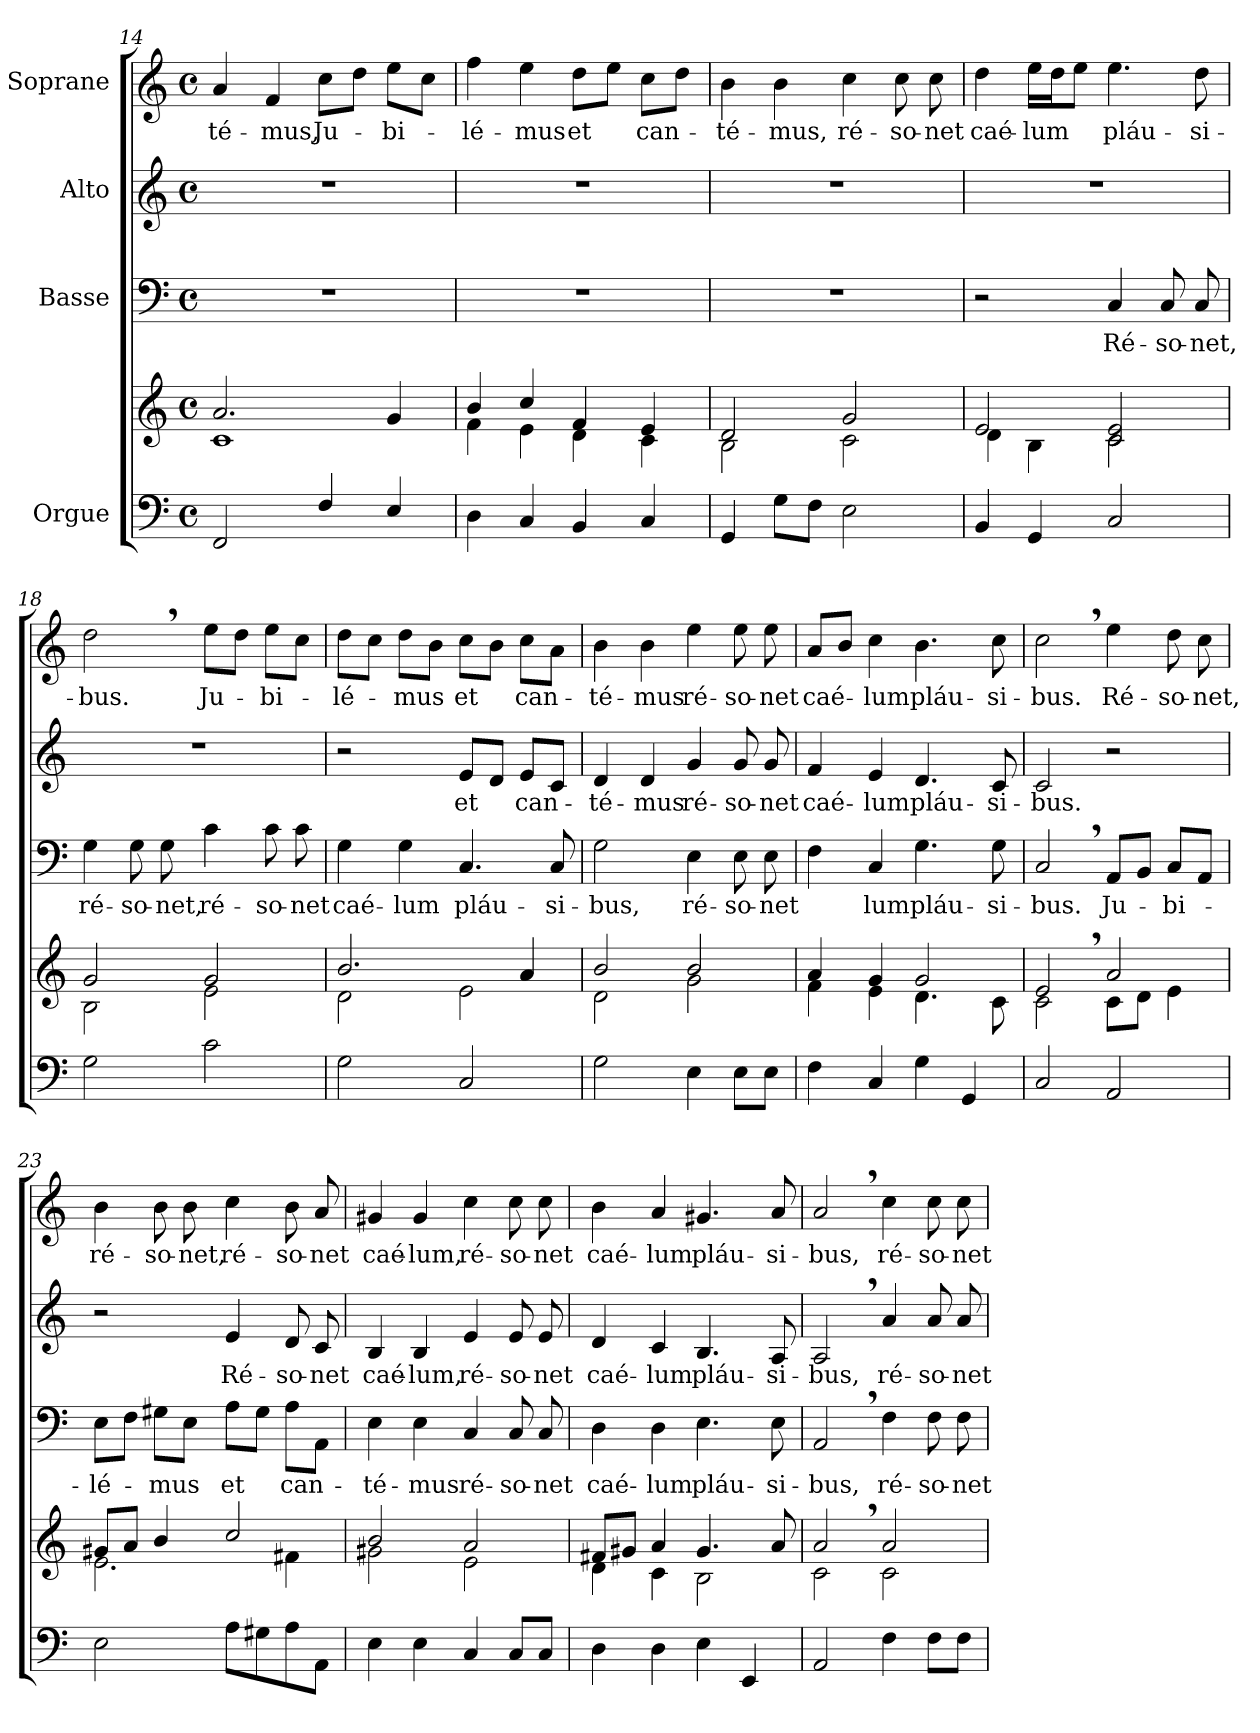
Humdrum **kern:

**kern	**kern	**kern	**text	**kern	**text	**kern	**text
*part4	*part4	*part3	*part3	*part2	*part2	*part1	*part1
*staff5	*staff4	*staff3	*staff3	*staff2	*staff2	*staff1	*staff1
*I"Orgue	*	*I"Basse	*	*I"Alto	*	*I"Soprane	*
*clefF4	*clefG2	*clefF4	*	*clefG2	*	*clefG2	*
*k[]	*k[]	*k[]	*	*k[]	*	*k[]	*
*M4/4	*M4/4	*M4/4	*	*M4/4	*	*M4/4	*
*met(c)	*met(c)	*met(c)	*	*met(c)	*	*met(c)	*
=14	=14	=14	=14	=14	=14	=14	=14
*	*^	*	*	*	*	*	*
!	!	!	!	!	!	!	!	!LO:LY:b
2FF/	2.a/	1c	1r	.	1r	.	4a/	-té-
!	!	!	!	!	!	!	!	!LO:LY:b
.	.	.	.	.	.	.	4f/	-mus,
!	!	!	!	!	!	!	!	!LO:LY:b
4F/	.	.	.	.	.	.	8cc\L	Ju-
.	.	.	.	.	.	.	8dd\J	.
!	!	!	!	!	!	!	!	!LO:LY:b
4E/	4g/	.	.	.	.	.	8ee\L	-bi-
.	.	.	.	.	.	.	8cc\J	.
=15	=15	=15	=15	=15	=15	=15	=15	=15
!	!	!	!	!	!	!	!	!LO:LY:b
4D\	4b/	4f\	1r	.	1r	.	4ff\	-lé-
!	!	!	!	!	!	!	!	!LO:LY:b
4C/	4cc/	4e\	.	.	.	.	4ee\	-mus
!	!	!	!	!	!	!	!	!LO:LY:b
4BB/	4f/	4d\	.	.	.	.	8dd\L	et
.	.	.	.	.	.	.	8ee\J	.
!	!	!	!	!	!	!	!	!LO:LY:b
4C/	4e/	4c\	.	.	.	.	8cc\L	can-
.	.	.	.	.	.	.	8dd\J	.
!!LO:PB:g=z
=16	=16	=16	=16	=16	=16	=16	=16	=16
!	!	!	!	!	!	!	!	!LO:LY:b
4GG/	2d/	2B\	1r	.	1r	.	4b\	-té-
!	!	!	!	!	!	!	!	!LO:LY:b
8G\L	.	.	.	.	.	.	4b\	-mus,
8F\J	.	.	.	.	.	.	.	.
!	!	!	!	!	!	!	!	!LO:LY:b
2E\	2g/	2c\	.	.	.	.	4cc\	ré-
!	!	!	!	!	!	!	!	!LO:LY:b
.	.	.	.	.	.	.	8cc\	-so-
!	!	!	!	!	!	!	!	!LO:LY:b
.	.	.	.	.	.	.	8cc\	-net
=17	=17	=17	=17	=17	=17	=17	=17	=17
!	!	!	!	!	!	!	!	!LO:LY:b
4BB/	2e/	4d\	2r	.	1r	.	4dd\	caé-
!	!	!	!	!	!	!	!	!LO:LY:b
4GG/	.	4B\	.	.	.	.	16ee\LL	-lum
.	.	.	.	.	.	.	16dd\J	.
.	.	.	.	.	.	.	8ee\J	.
!	!	!	!	!LO:LY:b	!	!	!	!LO:LY:b
2C/	2c/ 2e/	2c\	4C/	Ré-	.	.	4.ee\	-pláu-
!	!	!	!	!LO:LY:b	!	!	!	!
.	.	.	8C/	-so-	.	.	.	.
!	!	!	!	!LO:LY:b	!	!	!	!LO:LY:b
.	.	.	8C/	-net,	.	.	8dd\	-si-
=18	=18	=18	=18	=18	=18	=18	=18	=18
!	!	!	!	!LO:LY:b	!	!	!	!LO:LY:b
2G\	2g/	2B\	4G\	ré-	1r	.	2dd,\	-bus.
!	!	!	!	!LO:LY:b	!	!	!	!
.	.	.	8G\	-so-	.	.	.	.
!	!	!	!	!LO:LY:b	!	!	!	!
.	.	.	8G\	-net,	.	.	.	.
!	!	!	!	!LO:LY:b	!	!	!	!LO:LY:b
2c\	2g/	2e\	4c\	ré-	.	.	8ee\L	Ju-
.	.	.	.	.	.	.	8dd\J	.
!	!	!	!	!LO:LY:b	!	!	!	!LO:LY:b
.	.	.	8c\	-so-	.	.	8ee\L	-bi-
!	!	!	!	!LO:LY:b	!	!	!	!
.	.	.	8c\	-net	.	.	8cc\J	.
=19	=19	=19	=19	=19	=19	=19	=19	=19
!	!	!	!	!LO:LY:b	!	!	!	!LO:LY:b
2G\	2.b/	2d\	4G\	caé-	2r	.	8dd\L	-lé-
.	.	.	.	.	.	.	8cc\J	.
!	!	!	!	!LO:LY:b	!	!	!	!LO:LY:b
.	.	.	4G\	-lum	.	.	8dd\L	-mus
.	.	.	.	.	.	.	8b\J	.
!	!	!	!	!LO:LY:b	!	!LO:LY:b	!	!LO:LY:b
2C/	.	2e\	4.C/	pláu-	8e/L	et	8cc\L	et
.	.	.	.	.	8d/J	.	8b\J	.
!	!	!	!	!	!	!LO:LY:b	!	!LO:LY:b
.	4a/	.	.	.	8e/L	can-	8cc\L	can-
!	!	!	!	!LO:LY:b	!	!	!	!
.	.	.	8C/	-si-	8c/J	.	8a\J	.
=20	=20	=20	=20	=20	=20	=20	=20	=20
!	!	!	!	!LO:LY:b	!	!LO:LY:b	!	!LO:LY:b
2G\	2b/	2d\	2G\	-bus,	4d/	-té-	4b\	-té-
!	!	!	!	!	!	!LO:LY:b	!	!LO:LY:b
.	.	.	.	.	4d/	-mus	4b\	-mus
!	!	!	!	!LO:LY:b	!	!LO:LY:b	!	!LO:LY:b
4E\	2b/	2g\	4E\	ré-	4g/	ré-	4ee\	ré-
!	!	!	!	!LO:LY:b	!	!LO:LY:b	!	!LO:LY:b
8E\L	.	.	8E\	-so-	8g/	-so-	8ee\	-so-
!	!	!	!	!LO:LY:b	!	!LO:LY:b	!	!LO:LY:b
8E\J	.	.	8E\	-net	8g/	-net	8ee\	-net
=21	=21	=21	=21	=21	=21	=21	=21	=21
!	!	!	!	!	!	!LO:LY:b	!	!LO:LY:b
4F\	4a/	4f\	4F\	.	4f/	caé-	8a/L	caé-
.	.	.	.	.	.	.	8b/J	.
!	!	!	!	!LO:LY:b	!	!LO:LY:b	!	!LO:LY:b
4C/	4g/	4e\	4C/	-lum	4e/	-lum	4cc\	-lum
!	!	!	!	!LO:LY:b	!	!LO:LY:b	!	!LO:LY:b
4G\	2g/	4.d\	4.G\	pláu-	4.d/	pláu-	4.b\	pláu-
4GG/	.	.	.	.	.	.	.	.
!	!	!	!	!LO:LY:b	!	!LO:LY:b	!	!LO:LY:b
.	.	8c\	8G\	-si-	8c/	-si-	8cc\	-si-
!!LO:LB:g=z
=22	=22	=22	=22	=22	=22	=22	=22	=22
!	!	!	!	!LO:LY:b	!	!LO:LY:b	!	!LO:LY:b
2C/	2e,/	2c\	2C,/	-bus.	2c/	-bus.	2cc,\	-bus.
!	!	!	!	!LO:LY:b	!	!	!	!LO:LY:b
2AA/	2a/	8c\L	8AA/L	Ju-	2r	.	4ee\	Ré-
.	.	8d\J	8BB/J	.	.	.	.	.
!	!	!	!	!LO:LY:b	!	!	!	!LO:LY:b
.	.	4e\	8C/L	-bi-	.	.	8dd\	-so-
!	!	!	!	!	!	!	!	!LO:LY:b
.	.	.	8AA/J	.	.	.	8cc\	-net,
=23	=23	=23	=23	=23	=23	=23	=23	=23
!	!	!	!	!LO:LY:b	!	!	!	!LO:LY:b
2E\	8g#X/L	2.e\	8E\L	-lé-	2r	.	4b\	ré-
.	8a/J	.	8F\J	.	.	.	.	.
!	!	!	!	!LO:LY:b	!	!	!	!LO:LY:b
.	4b/	.	8G#X\L	-mus	.	.	8b\	-so-
!	!	!	!	!	!	!	!	!LO:LY:b
.	.	.	8E\J	.	.	.	8b\	-net,
!	!	!	!	!LO:LY:b	!	!LO:LY:b	!	!LO:LY:b
8A\L	2cc/	.	8A\L	et	4e/	Ré-	4cc\	ré-
8G#X\	.	.	8G#i\J	.	.	.	.	.
!	!	!	!	!LO:LY:b	!	!LO:LY:b	!	!LO:LY:b
8A\	.	4f#X\	8A\L	can-	8d/	-so-	8b\	-so-
!	!	!	!	!	!	!LO:LY:b	!	!LO:LY:b
8AA\J	.	.	8AA\J	.	8c/	-net	8a/	-net
=24	=24	=24	=24	=24	=24	=24	=24	=24
!	!	!	!	!LO:LY:b	!	!LO:LY:b	!	!LO:LY:b
4E\	2b/	2g#X\	4E\	-té-	4B/	caé-	4g#X/	caé-
!	!	!	!	!LO:LY:b	!	!LO:LY:b	!	!LO:LY:b
4E\	.	.	4E\	-mus	4B/	-lum,	4g#/	-lum,
!	!	!	!	!LO:LY:b	!	!LO:LY:b	!	!LO:LY:b
4C/	2a/	2e\	4C/	ré-	4e/	ré-	4cc\	ré-
!	!	!	!	!LO:LY:b	!	!LO:LY:b	!	!LO:LY:b
8C/L	.	.	8C/	-so-	8e/	-so-	8cc\	-so-
!	!	!	!	!LO:LY:b	!	!LO:LY:b	!	!LO:LY:b
8C/J	.	.	8C/	-net	8e/	-net	8cc\	-net
=25	=25	=25	=25	=25	=25	=25	=25	=25
!	!	!	!	!LO:LY:b	!	!LO:LY:b	!	!LO:LY:b
4D\	8f#X/L	4d\	4D\	caé-	4d/	caé-	4b\	caé-
.	8g#X/J	.	.	.	.	.	.	.
!	!	!	!	!LO:LY:b	!	!LO:LY:b	!	!LO:LY:b
4D\	4a/	4c\	4D\	-lum	4c/	-lum	4a/	-lum
!	!	!	!	!LO:LY:b	!	!LO:LY:b	!	!LO:LY:b
4E\	4.g#/	2B\	4.E\	pláu-	4.B/	pláu-	4.g#X/	pláu-
4EE/	.	.	.	.	.	.	.	.
!	!	!	!	!LO:LY:b	!	!LO:LY:b	!	!LO:LY:b
.	8a/	.	8E\	-si-	8A/	-si-	8a/	-si-
=26	=26	=26	=26	=26	=26	=26	=26	=26
!	!	!	!	!LO:LY:b	!	!LO:LY:b	!	!LO:LY:b
2AA/	2a,/	2c\	2AA,/	-bus,	2A,/	-bus,	2a,/	-bus,
!	!	!	!	!LO:LY:b	!	!LO:LY:b	!	!LO:LY:b
4F\	2a/	2c\	4F\	ré-	4a/	ré-	4cc\	ré-
!	!	!	!	!LO:LY:b	!	!LO:LY:b	!	!LO:LY:b
8F\L	.	.	8F\	-so-	8a/	-so-	8cc\	-so-
!	!	!	!	!LO:LY:b	!	!LO:LY:b	!	!LO:LY:b
8F\J	.	.	8F\	-net	8a/	-net	8cc\	-net
*	*v	*v	*	*	*	*	*	*
=	=	=	=	=	=	=	=
*-	*-	*-	*-	*-	*-	*-	*-
